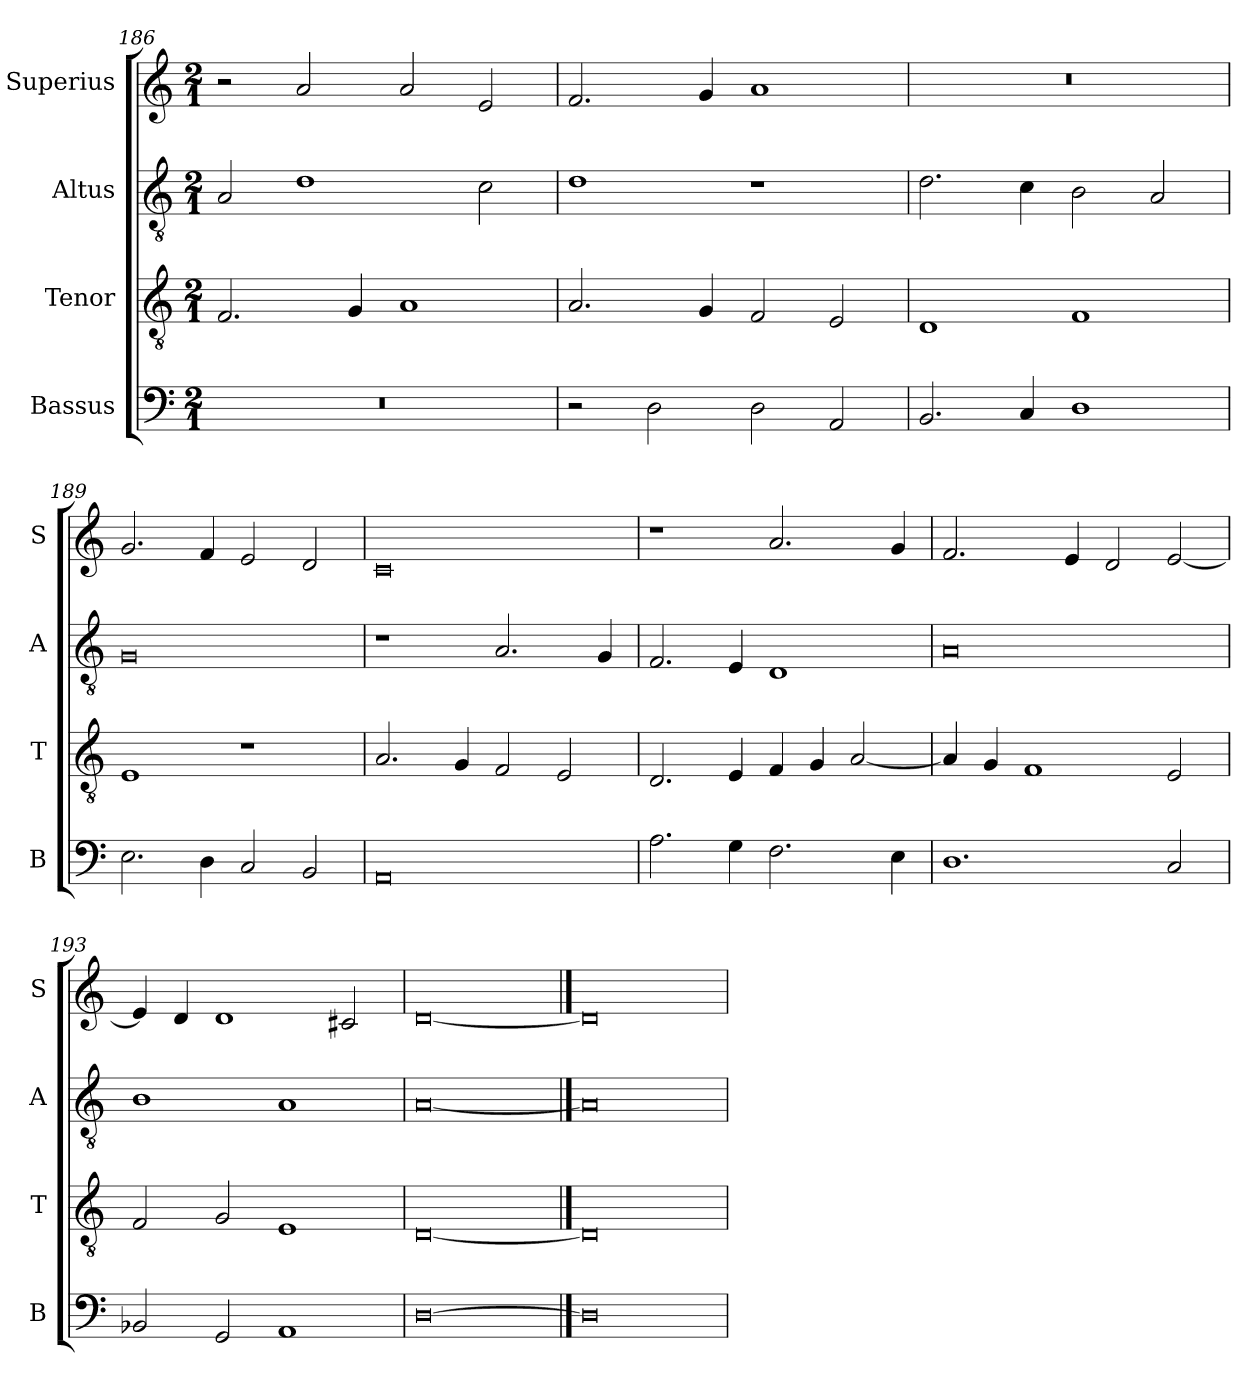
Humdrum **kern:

**kern	**kern	**kern	**kern
*part4	*part3	*part2	*part1
*staff4	*staff3	*staff2	*staff1
*I"Bassus	*I"Tenor	*I"Altus	*I"Superius
*I'B	*I'T	*I'A	*I'S
*clefF4	*clefGv2	*clefGv2	*clefG2
*k[]	*k[]	*k[]	*k[]
*C:	*C:	*C:	*C:
*M2/1	*M2/1	*M2/1	*M2/1
=186	=186	=186	=186
0r	2.F	2A	2r
.	.	1d	2a
.	4G	.	.
.	1A	.	2a
.	.	2c	2e
=187	=187	=187	=187
2r	2.A	1d	2.f
2D	.	.	.
.	4G	.	4g
2D	2F	1r	1a
2AA	2E	.	.
=188	=188	=188	=188
2.BB	1D	2.d	0r
4C	.	4c	.
1D	1F	2B	.
.	.	2A	.
=189	=189	=189	=189
2.E	1E	0G	2.g
4D	.	.	4f
2C	1r	.	2e
2BB	.	.	2d
=190	=190	=190	=190
0AA	2.A	1r	0c
.	4G	.	.
.	2F	2.A	.
.	2E	.	.
.	.	4G	.
=191	=191	=191	=191
2.A	2.D	2.F	1r
4G	4E	4E	.
2.F	4F	1D	2.a
.	4G	.	.
.	[2A	.	.
4E	.	.	4g
=192	=192	=192	=192
1.D	4A]	0A	2.f
.	4G	.	.
.	1F	.	.
.	.	.	4e
.	.	.	2d
2C	2E	.	[2e
=193	=193	=193	=193
2BB-X	2F	1B	4e]
.	.	.	4d
2GG	2G	.	1d
1AA	1E	1A	.
.	.	.	2c#X
=194	=194	=194	=194
[0D	[0D	[0A	[0d
==195	==195	==195	==195
0D]	0D]	0A]	0d]
=	=	=	=
*-	*-	*-	*-
